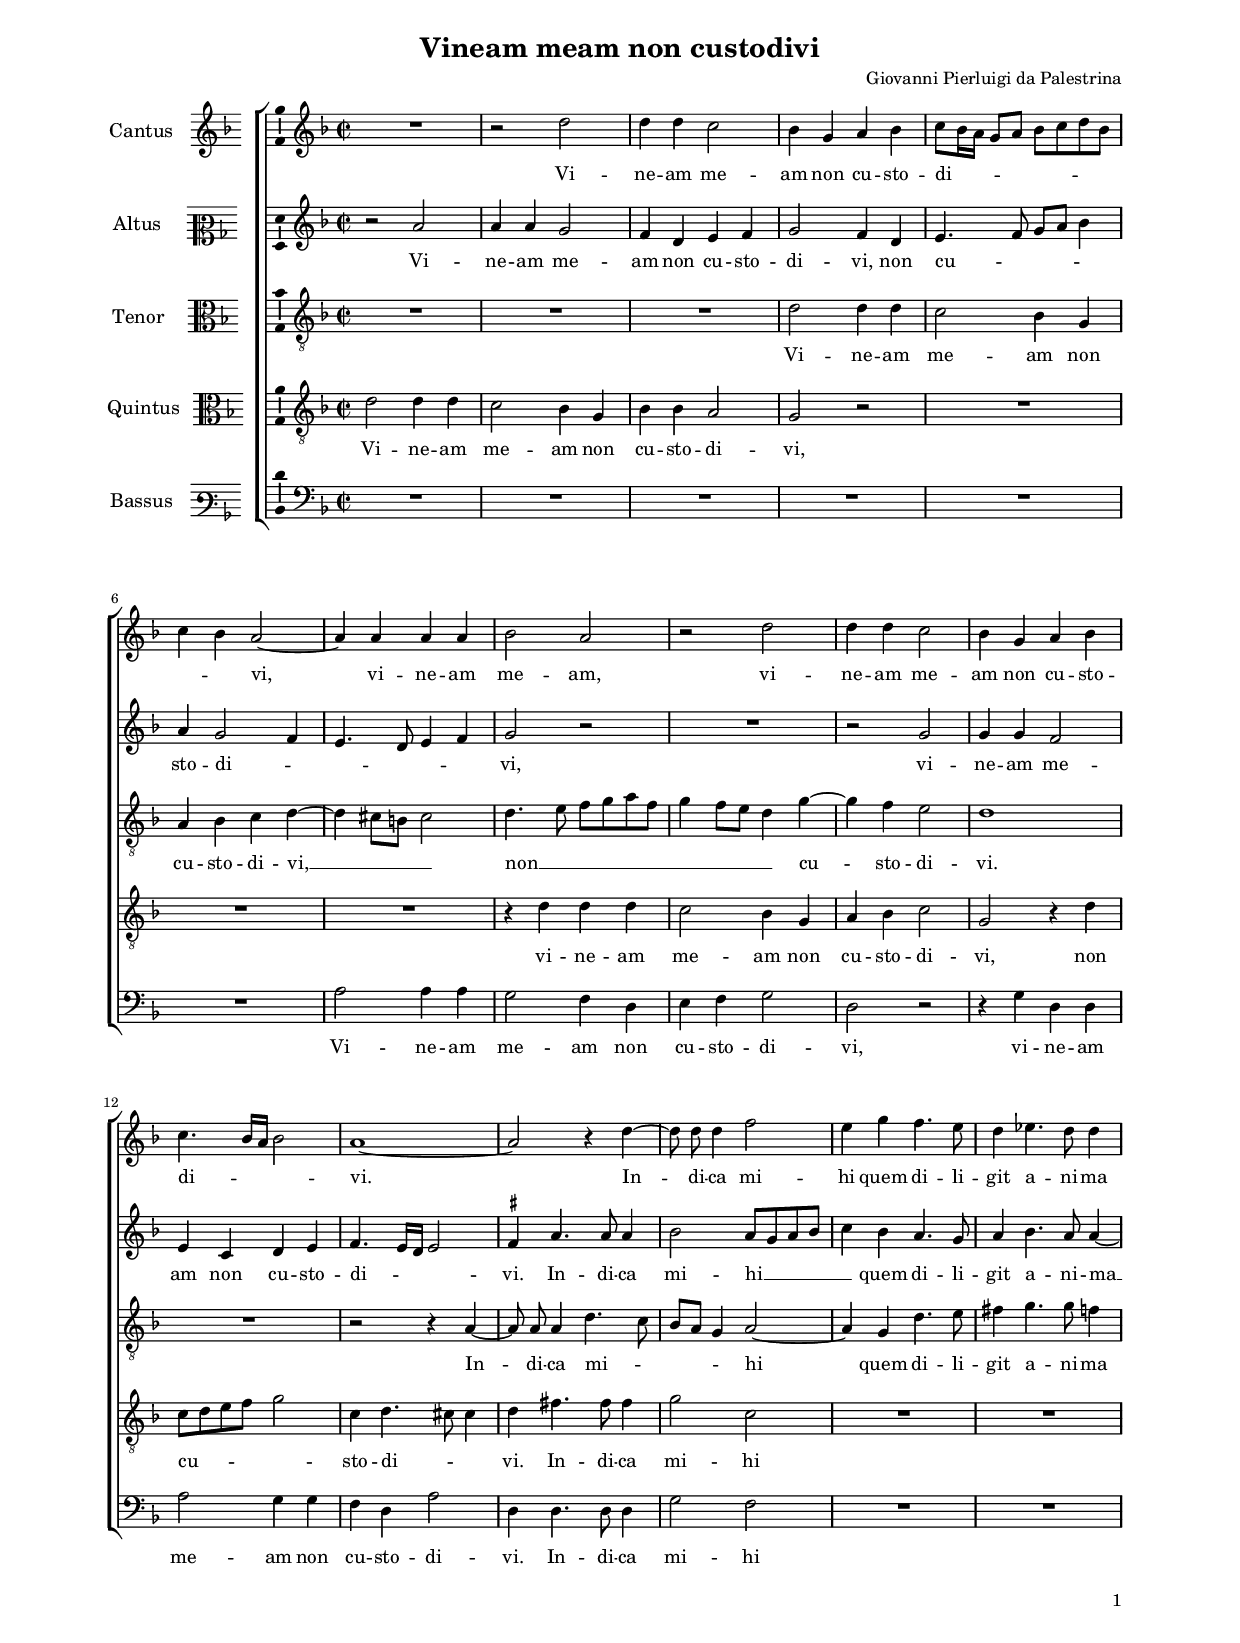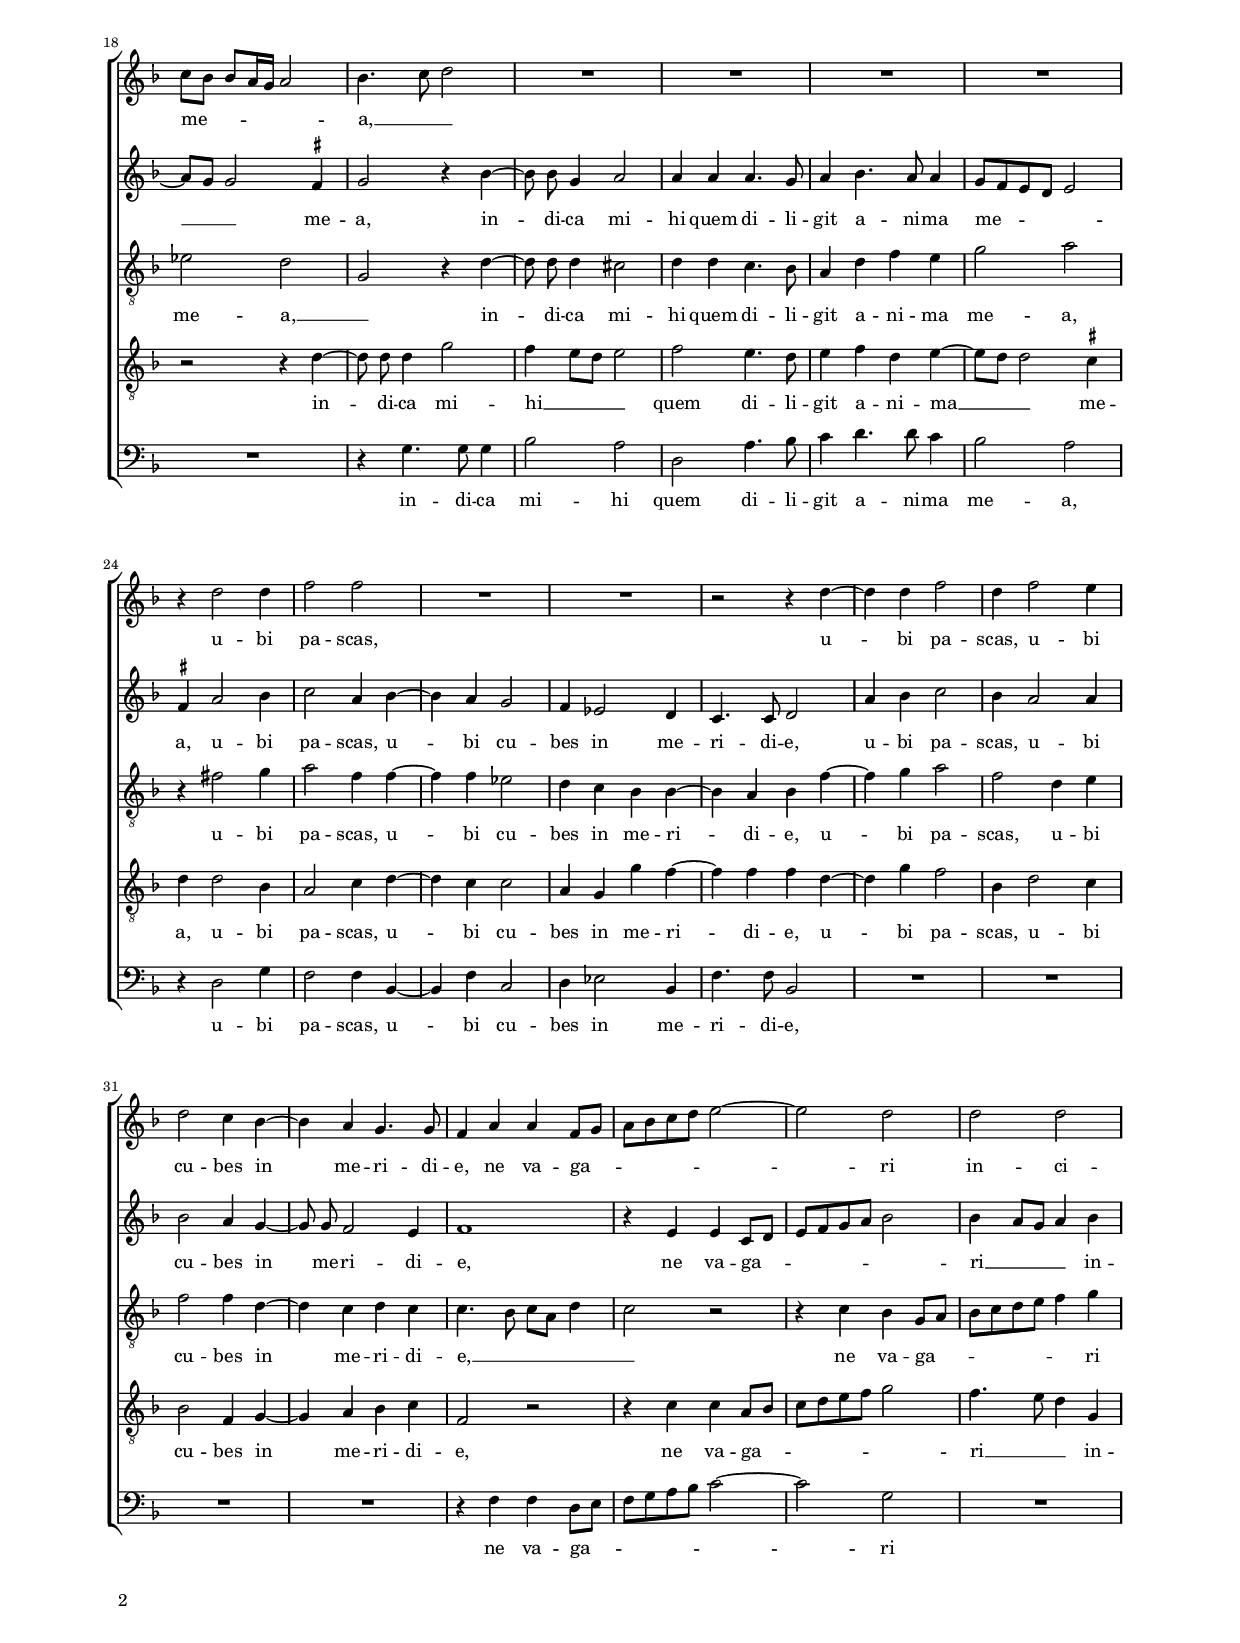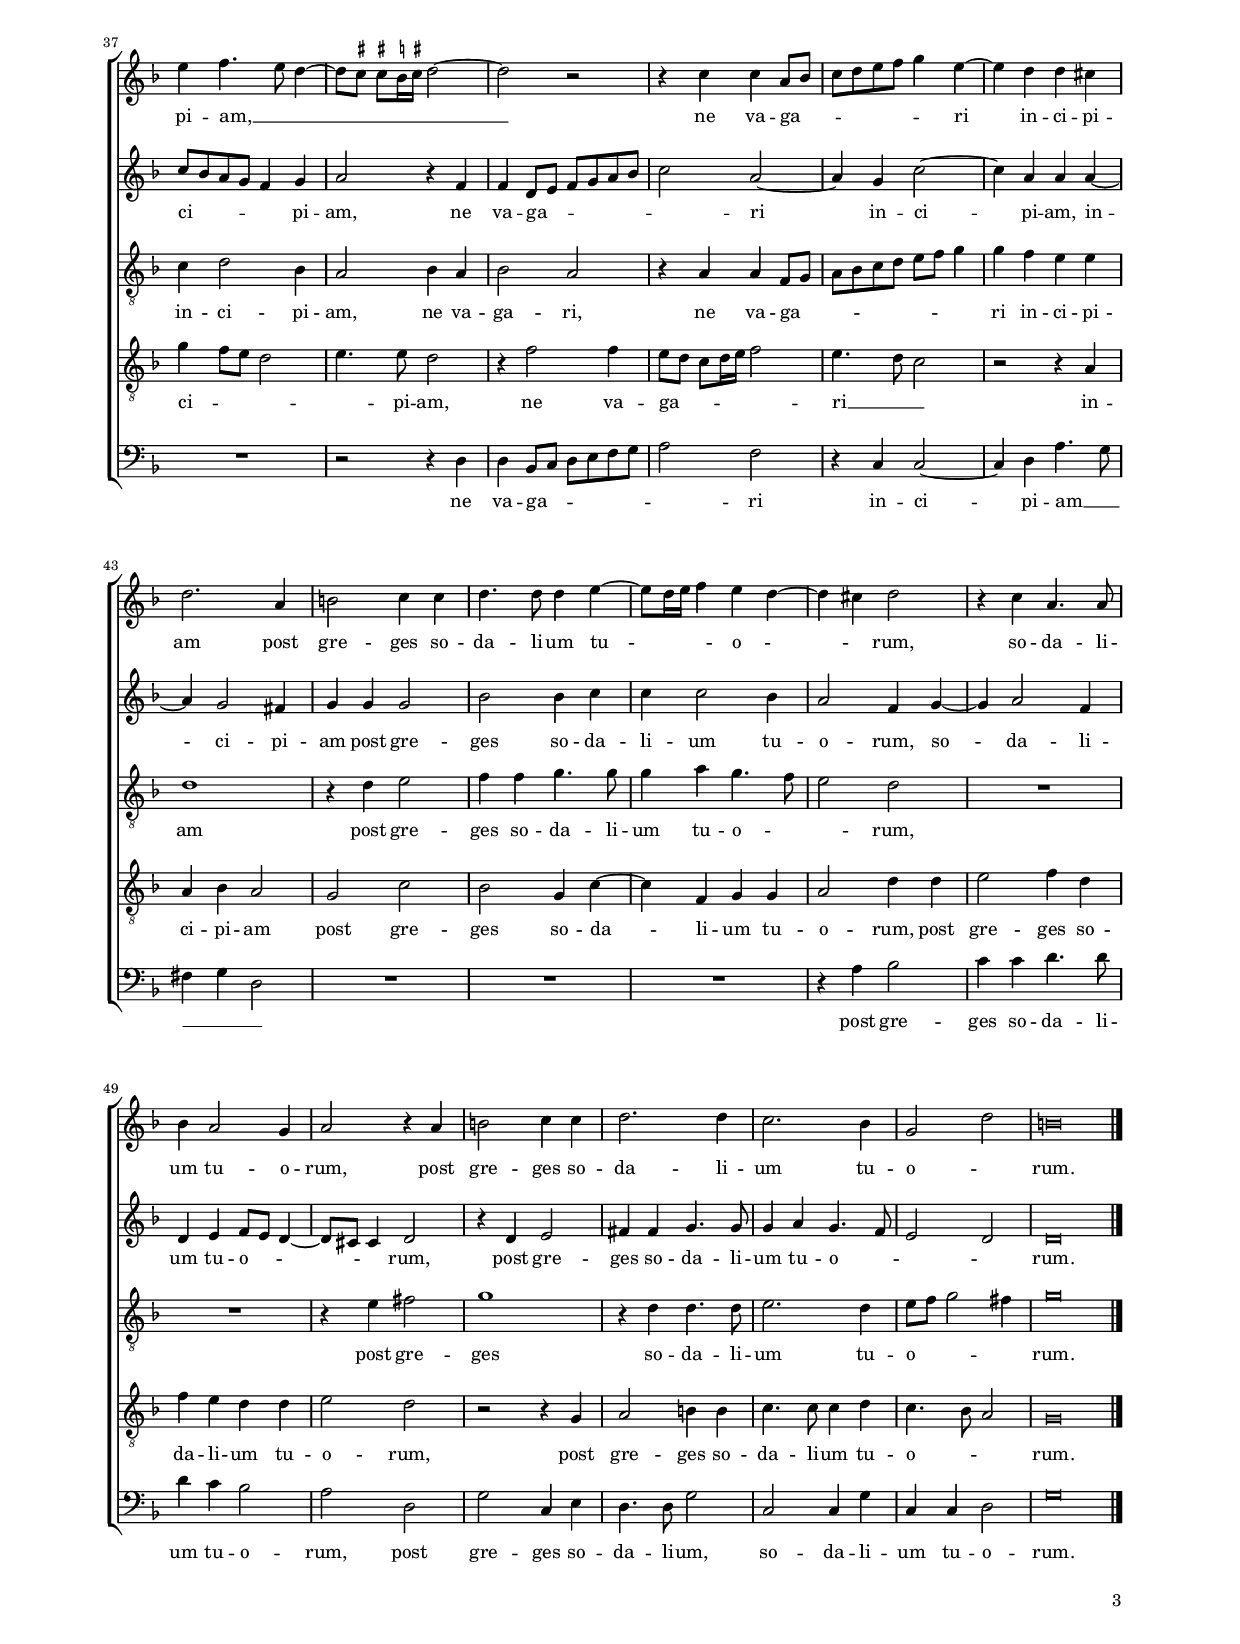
\header
{
  title="Vineam meam non custodivi"
  composer="Giovanni Pierluigi da Palestrina"
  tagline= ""
}

\version "2.24.1"
\language deutsch
#(set-global-staff-size 15)
% #(set-default-paper-size "letter")
#(ly:set-option 'point-and-click #f)


\paper
	{
	top-margin = 1.8 \cm
	bottom-margin = 1.2 \cm
	left-margin = 2 \cm
	right-margin = 2 \cm
	ragged-bottom = ##f
	ragged-last-bottom = ##f
	print-page-number = ##f
	system-system-spacing = #'((basic-distance . 17) (minimum-distance . 14) (padding . 5) (strechability . 150))
	oddFooterMarkup=\markup   \fill-line { "" \fromproperty #'page:page-number-string }
	evenFooterMarkup=\markup  \fill-line { \fromproperty #'page:page-number-string "" }
	last-bottom-spacing = #'((basic-distance . 12) (minimum-distance . 7) (padding . 4))
	systems-per-page = 3
	page-count = 3
%	min-systems-per-page = 3
	markup-system-spacing.basic-distance = #12
%	print-all-headers = ##t
%	print-first-page-number = ##t
%	first-page-number = 1
	}

	
global = {
	\key f \major
	\time 2/2
	\set Score.tempoHideNote = ##t
	\tempo 4 = 95
	\skip 1*54
	\set Score.measureLength = #(ly:make-moment 2/1)
	\skip 1*2 \bar "|."
	}

	ficta = { \once \set suggestAccidentals = ##t }

	forget = #(define-music-function (music) (ly:music?) #{
		\accidentalStyle forget
		$music
		\accidentalStyle default
		#})


incipitcantus = \markup { \score {
	{
	\set Staff.instrumentName = \markup { \fontsize #1 "Cantus" }
	\key f \major
	\clef violin
	s4 \bar ""
	}
	\layout  {
	raggedright = ##t
	indent = 1.6 \cm
	line-width = 2.2\cm
	\context { \Staff \remove Time_signature_engraver }
	\override Staff.Clef.Y-extent = #'(0 . 0)
	}} \hspace #1 }

      
incipitaltus = \markup { \score {
	{
	\set Staff.instrumentName = \markup { \fontsize #1 "Altus" }
	\key f \major
	\clef mezzosoprano
	s4 \bar ""
	}
	\layout  {
	raggedright = ##t
	indent = 1.6 \cm
	line-width = 2.2\cm
	\context { \Staff \remove Time_signature_engraver }
	\override Staff.Clef.Y-extent = #'(0 . 0)
	}} \hspace #1 }


incipittenor = \markup { \score {
	{
	\set Staff.instrumentName = \markup { \fontsize #1 "Tenor" }
	\key f \major
	\clef alto
	s4 \bar ""
	}
	\layout  {
	raggedright = ##t
	indent = 1.6 \cm
	line-width = 2.2\cm
	\context { \Staff \remove Time_signature_engraver }
	\override Staff.Clef.Y-extent = #'(0 . 0)
	}} \hspace #1 }
      
      
incipitquintus = \markup { \score {
	{
	\set Staff.instrumentName = \markup { \fontsize #1 "Quintus" }
	\key f \major
	\clef alto
	s4 \bar ""
	}
	\layout  {
	raggedright = ##t
	indent = 1.6 \cm
	line-width = 2.2\cm
	\context { \Staff \remove Time_signature_engraver }
	\override Staff.Clef.Y-extent = #'(0 . 0)
	}} \hspace #1 }
      
      
incipitbassus = \markup { \score {
	{
	\set Staff.instrumentName = \markup { \fontsize #1 "Bassus" }
	\key f \major
	\clef varbaritone
	s4 \bar ""
	}
	\layout  {
	raggedright = ##t
	indent = 1.6 \cm
	line-width = 2.2\cm
	\context { \Staff \remove Time_signature_engraver }
	\override Staff.Clef.Y-extent = #'(0 . 0)
	}} \hspace #1 }


cantus =  \relative c''
	{
	R1
	r2 d
	d4 d c2
	b4 g a b
%5
	c8[ b16 a] g8 a b[ c d b] |
	c4 b a2~
	a4 a a a
	b2 a
	r2 d
%10
	d4 d c2 |
	b4 g a b
	c4. b16 a b2
	a1~
	a2 r4 \autoBeamOff d~
%15
	d8 d \autoBeamOn d4 f2 |
	e4 g f4. e8
	d4 es4. d8 d4
	c8 b b [ a16 g] a2
	b4. c8 d2
%20
	R1 |
	R1
	R1
	R1
	r4 d2 d4
%25
	f2 f |
	R1
	R1
	r2 r4 d~
	d4 d f2
%30
	d4 f2 e4 |
	d2 c4 b~
	b4 a g4. g8
	f4 a a f8 g
	a8 b c d e2~
%35
	e2 d |
	d2 d
	e4 f4. e8 d4~
	d8 \ficta cis \ficta cis![ \ficta h16 \ficta cis!] d2~
	d2 r
%40
	r4 c c a8 b |
	c8 d e f g4 e~
	e4 d d cis
	d2. a4
	h2 c4 c
%45
	d4. d8 d4 e4~ |
	e8 d16 e f4 e d~
	d4 cis d2
	r4 c a4. a8
	b4 a2 g4
%50
	a2 r4 a |
	h2 c4 c
	d2. d4
	c2. b4
	g2 d'
%55
	h\breve |
	}


altus =  \relative c'
	{
	r2 a'
	a4 a g2
	f4 d e f
	g2 f4 d
%5
	e4. f8 g a b4 |
	a4 g2 f4
	e4. d8 e4 f
	g2 r
	R1
%10
	r2 g |
	g4 g f2
	e4 c d e
	f4. e16 d e2
	\ficta fis4 a4. a8 a4
%15
	b2 a8 g a b |
	c4 b a4. g8
	a4 b4. a8 a4~
	a8 g g2 \ficta fis4
	g2 r4 \autoBeamOff b~
%20
	b8 b \autoBeamOn g4 a2 |
	a4 a a4. g8
	a4 b4. a8 a4
	g8 f e d e2
	\ficta fis4 a2 b4
%25
	c2 a4 b~ |
	b4 a g2
	f4 es2 d4
	c4. c8 d2
	a'4 b c2
%30
	b4 a2 a4 |
	b2 a4 \autoBeamOff g~ |
	g8 g \autoBeamOn f2 e4
	f1
	r4 e e c8 d
%35
	e8 f g a b2 |
	b4 a8 g a4 b
	c8 b a g f4 g
	a2 r4 f
	f4 d8 e f g a b
%40
	c2 a~ |
	a4 g c2~
	c4 a a a~
	a4 g2 fis4
	g4 g g2
%45
	b2 b4 c |
	c4 c2 b4
	a2 f4 g~
	g4 a2 f4
	d4 e f8 e d4~
%50
	d8 cis cis4 d2 |
	r4 d e2
	fis4 fis g4. g8
	g4 a g4. f8
	e2 d
%55
	d\breve |
	}


tenor =  \relative c'
	{
	R1
	R1
	R1
	d2 d4 d
%5
	c2 b4 g |
	a4 b c d~
	d4 cis8 h cis2
	d4. e8 f g a f
	g4 f8 e d4 g~
%10
	g4 f e2 |
	d1
	R1
	r2 r4 a~
	\autoBeamOff a8 a \autoBeamOn a4 d4. c8
%15
	b8 a g4 a2~ |
	a4 g d'4. e8
	fis4 g4. g8 f4
	es2 d
	g,2 r4 d'~
%20
	\autoBeamOff d8 d \autoBeamOn d4 cis2 |
	d4 d c4. b8
	a4 d f e
	g2 a
	r4 fis2 g4
%25
	a2 f4 f~ |
	f4 f es2
	d4 c b b~
	b4 a b f'~
	f4 g a2
%30
	f2 d4 e |
	f2 f4 d~
	d4 c d c
	c4. b8 c a d4
	c2 r
%35
	r4 c b g8 a |
	b8 c d e f4 g
	c,4 d2 b4
	a2 b4 a
	b2 a
%40
	r4 a a f8 g |
	a8 b c d e8 f g4
	g4 f e e
	d1
	r4 d e2
%45
	f4 f g4. g8 |
	g4 a g4. f8
	e2 d
	R1
	R1
%50
	r4 e fis2 |
	g1
	r4 d d4. d8
	e2. d4
	e8 f g2 fis4
%55
	g\breve |
	}


quintus  =  \relative c'
	{
	d2 d4 d
	c2 b4 g
	b4 b a2
	g2 r
%5
	R1 |
	R1
	R1
	r4 d' d d
	c2 b4 g
%10
	a4 b c2 |
	g2 r4 d'
	c8 d e f g2
	c,4 d4. cis8 cis4
	d4 fis4. fis8 fis4
%15
	g2 c, |
	R1
	R1
	r2 r4 \autoBeamOff d~
	d8 d \autoBeamOn d4 g2
%20
	f4 e8 d e2 |
	f2 e4. d8
	e4 f d e~
	e8 d d2 \ficta cis4
	d4 d2 b4
%25
	a2 c4 d~ |
	d4 c c2
	a4 g g' f~
	f4 f f d~
	d4 g f2
%30
	b,4 d2 c4 |
	b2 f4 g~
	g4 a b c
	f,2 r
	r4 c' c a8 b
%35
	c8 d e f g2 |
	f4. e8 d4 g,
	g'4 f8 e d2
	e4. e8 d2
	r4 f2 f4
%40
	e8 d c[ d16 e] f2 |
	e4. d8 c2
	r2 r4 a
	a4 b a2
	g2 c
%45
	b2 g4 c~ |
	c4 f, g g
	a2 d4 d
	e2 f4 d
	f4 e d d
%50
	e2 d |
	r2 r4 g,
	a2 h4 h
	c4. c8 c4 d
	c4. b8 a2
%55
	g\breve |
	}


bassus  =  \relative c
	{
	R1
	R1
	R1
	R1
%5
	R1 |
	R1
	a'2 a4 a
	g2 f4 d
	e4 f g2
%10
	d2 r |
	r4 g d d
	a'2 g4 g
	f4 d a'2
	d,4 d4. d8 d4
%15
	g2 f |
	R1
	R1
	R1
	r4 g4. g8 g4
%20
	b2 a |
	d,2 a'4. b8
	c4 d4. d8 c4
	b2 a
	r4 d,2 g4
%25
	f2 f4 b,~ |
	b4 f' c2
	d4 es2 b4
	f'4. f8 b,2
	R1
%30
	R1 |
	R1
	R1
	r4 f' f d8 e
	f8 g a b c2~
%35
	c2 g |
	R1
	R1
	r2 r4 d
	d4 b8 c d e f g
%40
	a2 f |
	r4 c c2~
	c4 d a'4. g8
	fis4 g d2
	R1
%45
	R1 |
	R1
	r4 a' b2
	c4 c d4. d8
	d4 c b2
%50
	a2 d, |
	g2 c,4 e
	d4. d8 g2
	c,2 c4 g'
	c,4 c d2
%55
	g\breve |
	}


lyricscantus = \lyricmode {
	Vi -- ne -- am me -- am non cu -- sto -- di -- _ _ _ _ _ _ _ _ _ _ vi,
	vi -- ne -- am me -- am,
	vi -- ne -- am me -- am non cu -- sto -- di -- _ _ _ vi.
	In -- di -- ca mi -- hi quem di -- li -- git a -- ni -- ma me -- _ _ _ _ _ a, __ _ _
	u -- bi pa -- scas,
	u -- bi pa -- scas, u -- bi cu -- bes in me -- ri -- di -- e,
	ne va -- ga -- _ _ _ _ _ _ ri in -- ci -- pi -- am, __ _ _ _ _ _ _ _
	ne va -- ga -- _ _ _ _ _ _ ri in -- ci -- pi -- am
	post gre -- ges 
	so -- da -- li -- um tu -- _ _ _ o -- _ _ rum,
	so -- da -- li -- um tu -- o -- rum,
	post gre -- ges
	so -- da -- li -- um tu -- o -- _ rum.
	}


lyricsaltus = \lyricmode {
	Vi -- ne -- am me -- am non cu -- sto -- di -- vi,
	non cu -- _ _ _ _ sto -- di -- _ _ _ _ _ vi,
	vi -- ne -- am me -- am non cu -- sto -- di -- _ _ _ vi.
	In -- di -- ca mi -- hi __ _ _ _ _ quem di -- li -- git a -- ni -- ma __ _ _ me -- a,
	in -- di -- ca mi -- hi quem di -- li -- git a -- ni -- ma me -- _ _ _ _ a,
	u -- bi pa -- scas, u -- bi cu -- bes in me -- ri -- di -- e,
	u -- bi pa -- scas, u -- bi cu -- bes in me -- ri -- di -- e,
	ne va -- ga -- _ _ _ _ _ _ ri __ _ _ _ in -- ci -- _ _ _ _ pi -- am,
	ne va -- ga -- _ _ _ _ _ _ ri in -- ci -- pi -- am,
	in -- ci -- pi -- am
	post gre -- ges 
	so -- da -- li -- um tu -- o -- rum,
	so -- da -- li -- um tu -- o -- _ _ _ _ rum,
	post gre -- ges
	so -- da -- li -- um tu -- o -- _ _ _ rum.
	}


lyricstenor = \lyricmode {
	Vi -- ne -- am me -- am non cu -- sto -- di -- vi, __ _ _ _ 
	non __ _ _ _ _ _ _ _ _ _ cu -- sto -- di -- vi.
	In -- di -- ca mi -- _ _ _ _ hi quem di -- li -- git a -- ni -- ma me -- a, __ _
	in -- di -- ca mi -- hi quem di -- li -- git a -- ni -- ma me -- a,
	u -- bi pa -- scas, u -- bi cu -- bes in me -- ri -- di -- e,
	u -- bi pa -- scas, u -- bi cu -- bes in me -- ri -- di -- e, __ _ _ _ _ _
	ne va -- ga -- _ _ _ _ _ _ ri in -- ci -- pi -- am,
	ne va -- ga -- ri,
	ne va -- ga -- _ _ _ _ _ _ _ _ ri in -- ci -- pi -- am
	post gre -- ges 
	so -- da -- li -- um tu -- o -- _ _ rum,
	post gre -- ges
	so -- da -- li -- um tu -- o -- _ _ _ rum.
	}


lyricsquintus = \lyricmode {
	Vi -- ne -- am me -- am non cu -- sto -- di -- vi,
	vi -- ne -- am me -- am non cu -- sto -- di -- vi,
	non cu -- _ _ _ _ sto -- di -- _ _ vi.
	In -- di -- ca mi -- hi
	in -- di -- ca mi -- hi __ _ _ _ quem di -- li -- git a -- ni -- ma __ _ _ me -- a,
	u -- bi pa -- scas, u -- bi cu -- bes in me -- ri -- di -- e,
	u -- bi pa -- scas, u -- bi cu -- bes in me -- ri -- di -- e,
	ne va -- ga -- _ _ _ _ _ _ ri __ _ _ in -- ci -- _ _ _ _ pi -- am,
	ne va -- ga -- _ _ _ _ _ ri __ _ _ in -- ci -- pi -- am
	post gre -- ges 
	so -- da -- li -- um tu -- o -- rum,
	post gre -- ges
	so -- da -- li -- um tu -- o -- rum,
	post gre -- ges
	so -- da -- li -- um tu -- o -- _ _ rum.
	}


lyricsbassus = \lyricmode {
	Vi -- ne -- am me -- am non cu -- sto -- di -- vi,
	vi -- ne -- am me -- am non cu -- sto -- di -- vi.
	In -- di -- ca mi -- hi
	in -- di -- ca mi -- hi quem di -- li -- git a -- ni -- ma me -- a,
	u -- bi pa -- scas, u -- bi cu -- bes in me -- ri -- di -- e,
	ne va -- ga -- _ _ _ _ _ _ ri
	ne va -- ga -- _ _ _ _ _ _ ri in -- ci -- pi -- am __ _ _ _ _
	post gre -- ges 
	so -- da -- li -- um tu -- o -- rum,
	post gre -- ges
	so -- da -- li -- um,
	so -- da -- li -- um tu -- o -- rum.
	}


\score
{  
	\transpose c c {
	\new ChoirStaff \with { \override StaffGrouper.staff-staff-spacing.basic-distance = #12 }
	<<

	\new Staff << \global
	\new Voice="v1" {
		\set Staff.instrumentName=\incipitcantus
%		\set Staff.instrumentName= "S"
		\set Staff.midiInstrument = "reed organ"
		\clef violin
		\cantus }
	\new Lyrics \lyricsto "v1" {\lyricscantus }
	>>


	\new Staff << \global
	\new Voice="v2" {
		\set Staff.instrumentName=\incipitaltus
%		\set Staff.instrumentName= "A"
		\set Staff.midiInstrument = "reed organ"
		\clef violin % "G_8"
		\altus}
	\new Lyrics \lyricsto "v2" {\lyricsaltus }
	>>


	\new Staff << \global
	\new Voice="v3" {
		\set Staff.instrumentName=\incipittenor
%		\set Staff.instrumentName= "T"
		\set Staff.midiInstrument = "reed organ"
		\clef "G_8"
		\tenor }
	\new Lyrics \lyricsto "v3" {\lyricstenor }
	>>


	\new Staff << \global
	\new Voice="v5" {
		\set Staff.instrumentName=\incipitquintus
%		\set Staff.instrumentName= "Q"
		\set Staff.midiInstrument = "reed organ"
		\clef "G_8"
		\quintus}
	\new Lyrics \lyricsto "v5" {\lyricsquintus }
	>>


	\new Staff << \global
	\new Voice="v4" {
		\set Staff.instrumentName=\incipitbassus
%		\set Staff.instrumentName= "B"
		\set Staff.midiInstrument = "reed organ"
		\clef bass 
		\bassus }
	\new Lyrics \lyricsto "v4" {\lyricsbassus}
	>>

	>>
	} % transpose

	\layout
	{
	indent = 2.5\cm
	\context { \Lyrics \override VerticalAxisGroup.nonstaff-relatedstaff-spacing.padding = #1.4 }
%	\context { \Lyrics \override LyricText.font-size = #1 }
	\context { \Staff \override TimeSignature.break-visibility = #end-of-line-invisible }
	\context { \Staff \consists Ambitus_engraver }
	\context { \Score \override BarNumber.padding = #2 }
	\context { \Voice \override NoteHead.style = #'baroque }
	}

\midi
	{
	
	}

}


% EOF
